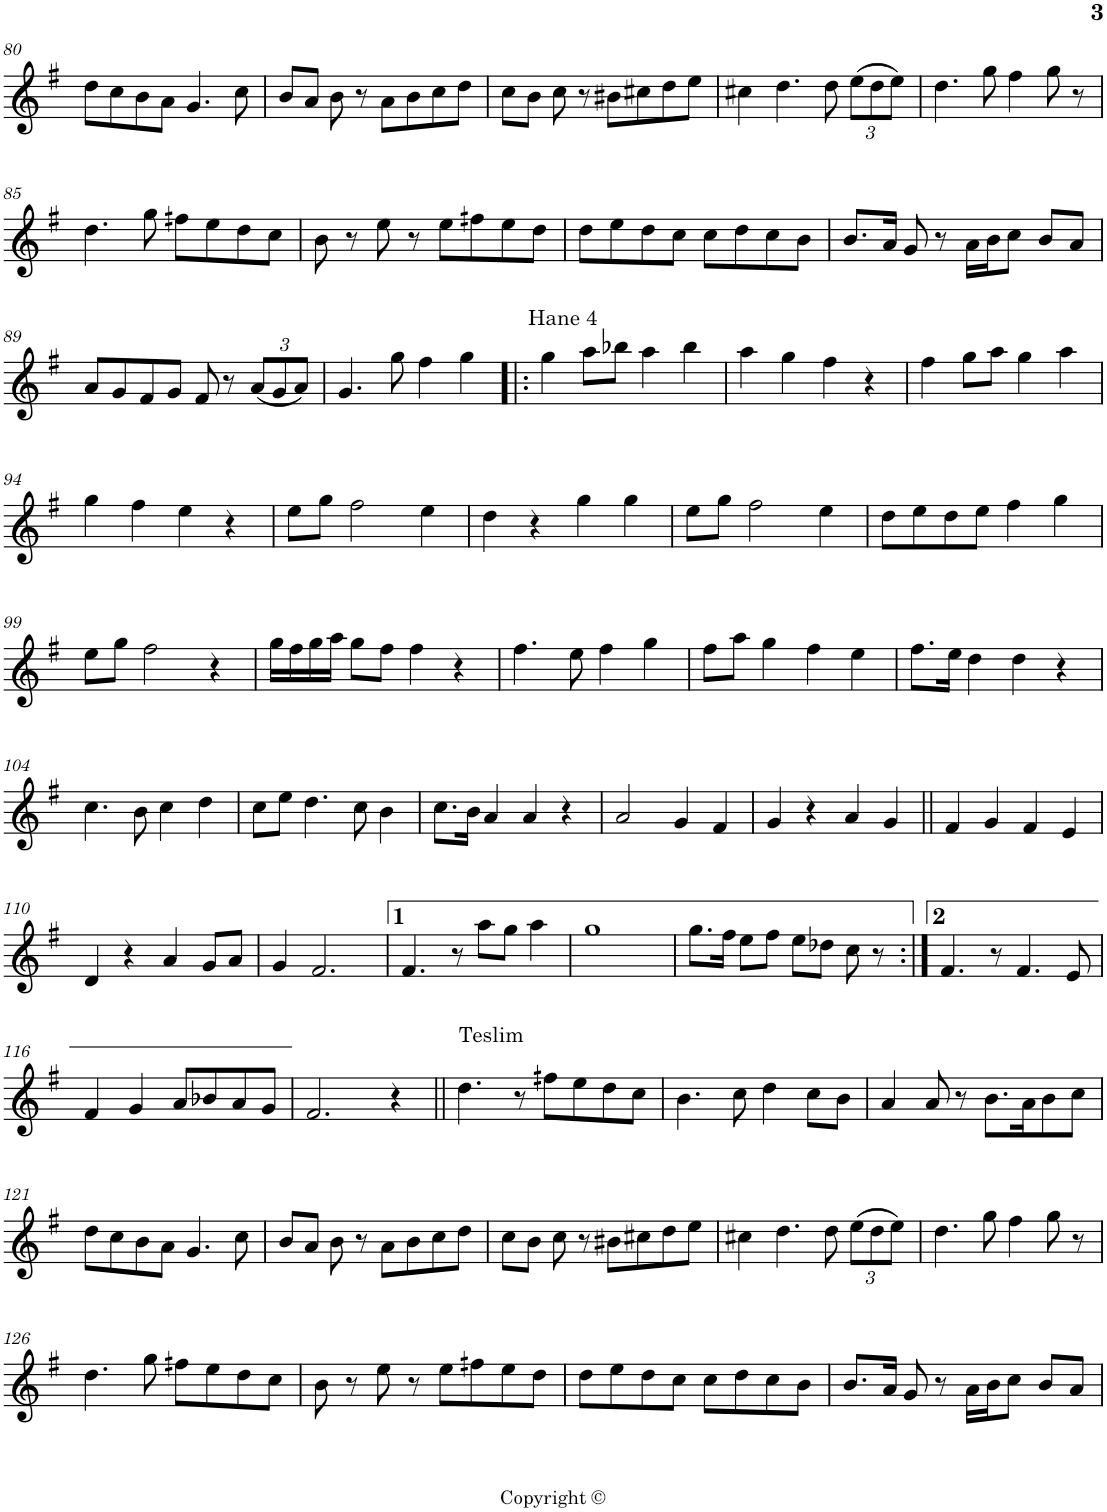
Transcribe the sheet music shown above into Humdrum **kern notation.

**kern
*part1
*staff1
*I"Piano
*I'Pno
!!LO:PB:g=z
*clefG2
*k[f#]
*G:
*M4/4
*met(c)
=80
8dd\L
8cc\
8b\
8a\J
4.g/
8cc\
=81
8b/L
8a/J
8b\
8r
8a\L
8b\
8cc\
8dd\J
=82
8cc\L
8b\J
8cc\
8r
8b#X\L
8cc#X\
8dd\
8ee\J
=83
4cc#X\
4.dd\
8dd\
*Xbrackettup
(12ee\L
12dd\
12ee\J)
=84
4.dd\
8gg\
4ff#\
8gg\
8r
!!LO:LB:g=z
=85
4.dd\
8gg\
8ffn\L
8ee\
8dd\
8cc\J
=86
8b\
8r
8ee\
8r
8ee\L
8ffn\
8ee\
8dd\J
=87
8dd\L
8ee\
8dd\
8cc\J
8cc\L
8dd\
8cc\
8b\J
=88
8.b/L
16a/Jk
8g/
8r
16a\LL
16b\J
8cc\J
8b/L
8a/J
!!LO:LB:g=z
=89
8a/L
8g/
8f#/
8g/J
8f#/
8r
(12a/L
12g/
12a/J)
=90
4.g/
8gg\
4ff#\
4gg\
=91!|:
!LO:TX:a:t=Hane 4
4gg\
8aa\L
8bb-X\J
4aa\
4bb-\
=92
4aa\
4gg\
4ff#\
4r
=93
4ff#\
8gg\L
8aa\J
4gg\
4aa\
!!LO:LB:g=z
=94
4gg\
4ff#\
4ee\
4r
=95
8ee\L
8gg\J
2ff#\
4ee\
=96
4dd\
4r
4gg\
4gg\
=97
8ee\L
8gg\J
2ff#\
4ee\
=98
8dd\L
8ee\
8dd\
8ee\J
4ff#\
4gg\
!!LO:LB:g=z
=99
8ee\L
8gg\J
2ff#\
4r
=100
16gg\LL
16ff#\
16gg\
16aa\JJ
8gg\L
8ff#\J
4ff#\
4r
=101
4.ff#\
8ee\
4ff#\
4gg\
=102
8ff#\L
8aa\J
4gg\
4ff#\
4ee\
=103
8.ff#\L
16ee\Jk
4dd\
4dd\
4r
!!LO:LB:g=z
=104
4.cc\
8b\
4cc\
4dd\
=105
8cc\L
8ee\J
4.dd\
8cc\
4b\
=106
8.cc\L
16b\Jk
4a/
4a/
4r
=107
2a/
4g/
4f#/
=108
4g/
4r
4a/
4g/
=109||
4f#/
4g/
4f#/
4e/
!!LO:LB:g=z
=110
4d/
4r
4a/
8g/L
8a/J
=111
4g/
2.f#/
=112
4.f#/
8r
8aa\L
8gg\J
4aa\
=113
1gg
=114
8.gg\L
16ff#\Jk
8ee\L
8ff#\J
8ee\L
8dd-X\J
8cc\
8r
=115:|!
4.f#/
8r
4.f#/
8e/
!!LO:LB:g=z
=116
4f#/
4g/
8a/L
8b-X/
8a/
8g/J
=117
2.f#/
4r
=118||
!LO:TX:a:t=Teslim
4.dd\
8r
8ffn\L
8ee\
8dd\
8cc\J
=119
4.b\
8cc\
4dd\
8cc\L
8b\J
=120
4a/
8a/
8r
8.b\L
16a\K
8b\
8cc\J
!!LO:LB:g=z
=121
8dd\L
8cc\
8b\
8a\J
4.g/
8cc\
=122
8b/L
8a/J
8b\
8r
8a\L
8b\
8cc\
8dd\J
=123
8cc\L
8b\J
8cc\
8r
8b#X\L
8cc#X\
8dd\
8ee\J
=124
4cc#X\
4.dd\
8dd\
(12ee\L
12dd\
12ee\J)
=125
4.dd\
8gg\
4ff#\
8gg\
8r
!!LO:LB:g=z
=126
4.dd\
8gg\
8ffn\L
8ee\
8dd\
8cc\J
=127
8b\
8r
8ee\
8r
8ee\L
8ffn\
8ee\
8dd\J
=128
8dd\L
8ee\
8dd\
8cc\J
8cc\L
8dd\
8cc\
8b\J
=129
8.b/L
16a/Jk
8g/
8r
16a\LL
16b\J
8cc\J
8b/L
8a/J
=
*-
